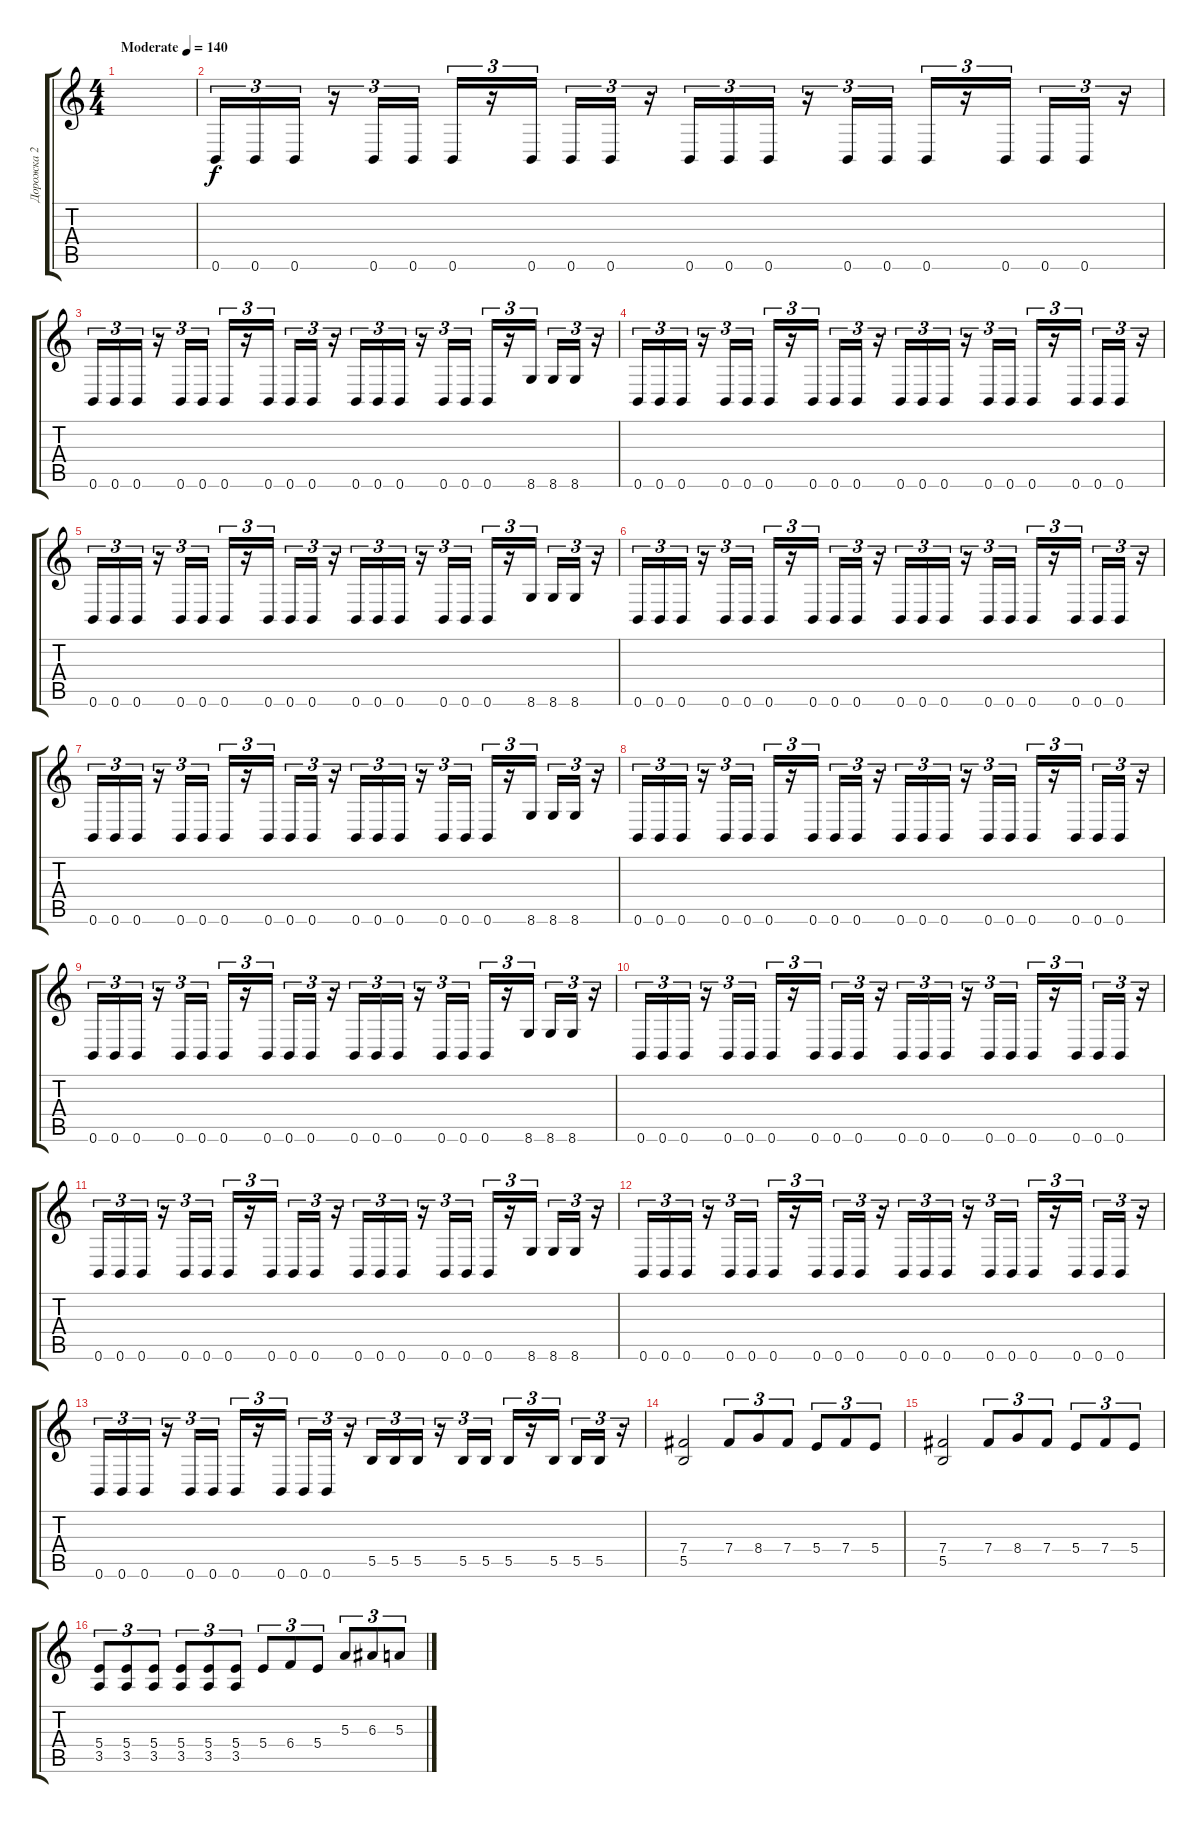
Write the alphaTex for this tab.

\track ("Дорожка 2" "Дорожка 2") {instrument distortionguitar}
\staff {score tabs}
\tuning (Db4 Ab3 E3 B2 Gb2 B1) {hide}
\ts (4 4)
\tempo (140 "Moderate")
\clef g2
\ks c
|
0.6.16{tu (3 2)} 0.6.16{tu (3 2)} 0.6.16{tu (3 2)} r.16{tu (3 2)} 0.6.16{tu (3 2)} 0.6.16{tu (3 2)} 0.6.16{tu (3 2)} r.16{tu (3 2)} 0.6.16{tu (3 2) beam splitsecondary} 0.6.16{tu (3 2)} 0.6.16{tu (3 2)} r.16{tu (3 2)} 0.6.16{tu (3 2)} 0.6.16{tu (3 2)} 0.6.16{tu (3 2)} r.16{tu (3 2)} 0.6.16{tu (3 2)} 0.6.16{tu (3 2)} 0.6.16{tu (3 2)} r.16{tu (3 2)} 0.6.16{tu (3 2) beam splitsecondary} 0.6.16{tu (3 2)} 0.6.16{tu (3 2)} r.16{tu (3 2)} |
0.6.16{tu (3 2)} 0.6.16{tu (3 2)} 0.6.16{tu (3 2)} r.16{tu (3 2)} 0.6.16{tu (3 2)} 0.6.16{tu (3 2)} 0.6.16{tu (3 2)} r.16{tu (3 2)} 0.6.16{tu (3 2) beam splitsecondary} 0.6.16{tu (3 2)} 0.6.16{tu (3 2)} r.16{tu (3 2)} 0.6.16{tu (3 2)} 0.6.16{tu (3 2)} 0.6.16{tu (3 2)} r.16{tu (3 2)} 0.6.16{tu (3 2)} 0.6.16{tu (3 2)} 0.6.16{tu (3 2)} r.16{tu (3 2)} 8.6.16{tu (3 2) beam splitsecondary} 8.6.16{tu (3 2)} 8.6.16{tu (3 2)} r.16{tu (3 2)} |
0.6.16{tu (3 2)} 0.6.16{tu (3 2)} 0.6.16{tu (3 2)} r.16{tu (3 2)} 0.6.16{tu (3 2)} 0.6.16{tu (3 2)} 0.6.16{tu (3 2)} r.16{tu (3 2)} 0.6.16{tu (3 2) beam splitsecondary} 0.6.16{tu (3 2)} 0.6.16{tu (3 2)} r.16{tu (3 2)} 0.6.16{tu (3 2)} 0.6.16{tu (3 2)} 0.6.16{tu (3 2)} r.16{tu (3 2)} 0.6.16{tu (3 2)} 0.6.16{tu (3 2)} 0.6.16{tu (3 2)} r.16{tu (3 2)} 0.6.16{tu (3 2) beam splitsecondary} 0.6.16{tu (3 2)} 0.6.16{tu (3 2)} r.16{tu (3 2)} |
0.6.16{tu (3 2)} 0.6.16{tu (3 2)} 0.6.16{tu (3 2)} r.16{tu (3 2)} 0.6.16{tu (3 2)} 0.6.16{tu (3 2)} 0.6.16{tu (3 2)} r.16{tu (3 2)} 0.6.16{tu (3 2) beam splitsecondary} 0.6.16{tu (3 2)} 0.6.16{tu (3 2)} r.16{tu (3 2)} 0.6.16{tu (3 2)} 0.6.16{tu (3 2)} 0.6.16{tu (3 2)} r.16{tu (3 2)} 0.6.16{tu (3 2)} 0.6.16{tu (3 2)} 0.6.16{tu (3 2)} r.16{tu (3 2)} 8.6.16{tu (3 2) beam splitsecondary} 8.6.16{tu (3 2)} 8.6.16{tu (3 2)} r.16{tu (3 2)} |
0.6.16{tu (3 2)} 0.6.16{tu (3 2)} 0.6.16{tu (3 2)} r.16{tu (3 2)} 0.6.16{tu (3 2)} 0.6.16{tu (3 2)} 0.6.16{tu (3 2)} r.16{tu (3 2)} 0.6.16{tu (3 2) beam splitsecondary} 0.6.16{tu (3 2)} 0.6.16{tu (3 2)} r.16{tu (3 2)} 0.6.16{tu (3 2)} 0.6.16{tu (3 2)} 0.6.16{tu (3 2)} r.16{tu (3 2)} 0.6.16{tu (3 2)} 0.6.16{tu (3 2)} 0.6.16{tu (3 2)} r.16{tu (3 2)} 0.6.16{tu (3 2) beam splitsecondary} 0.6.16{tu (3 2)} 0.6.16{tu (3 2)} r.16{tu (3 2)} |
0.6.16{tu (3 2)} 0.6.16{tu (3 2)} 0.6.16{tu (3 2)} r.16{tu (3 2)} 0.6.16{tu (3 2)} 0.6.16{tu (3 2)} 0.6.16{tu (3 2)} r.16{tu (3 2)} 0.6.16{tu (3 2) beam splitsecondary} 0.6.16{tu (3 2)} 0.6.16{tu (3 2)} r.16{tu (3 2)} 0.6.16{tu (3 2)} 0.6.16{tu (3 2)} 0.6.16{tu (3 2)} r.16{tu (3 2)} 0.6.16{tu (3 2)} 0.6.16{tu (3 2)} 0.6.16{tu (3 2)} r.16{tu (3 2)} 8.6.16{tu (3 2) beam splitsecondary} 8.6.16{tu (3 2)} 8.6.16{tu (3 2)} r.16{tu (3 2)} |
0.6.16{tu (3 2)} 0.6.16{tu (3 2)} 0.6.16{tu (3 2)} r.16{tu (3 2)} 0.6.16{tu (3 2)} 0.6.16{tu (3 2)} 0.6.16{tu (3 2)} r.16{tu (3 2)} 0.6.16{tu (3 2) beam splitsecondary} 0.6.16{tu (3 2)} 0.6.16{tu (3 2)} r.16{tu (3 2)} 0.6.16{tu (3 2)} 0.6.16{tu (3 2)} 0.6.16{tu (3 2)} r.16{tu (3 2)} 0.6.16{tu (3 2)} 0.6.16{tu (3 2)} 0.6.16{tu (3 2)} r.16{tu (3 2)} 0.6.16{tu (3 2) beam splitsecondary} 0.6.16{tu (3 2)} 0.6.16{tu (3 2)} r.16{tu (3 2)} |
0.6.16{tu (3 2)} 0.6.16{tu (3 2)} 0.6.16{tu (3 2)} r.16{tu (3 2)} 0.6.16{tu (3 2)} 0.6.16{tu (3 2)} 0.6.16{tu (3 2)} r.16{tu (3 2)} 0.6.16{tu (3 2) beam splitsecondary} 0.6.16{tu (3 2)} 0.6.16{tu (3 2)} r.16{tu (3 2)} 0.6.16{tu (3 2)} 0.6.16{tu (3 2)} 0.6.16{tu (3 2)} r.16{tu (3 2)} 0.6.16{tu (3 2)} 0.6.16{tu (3 2)} 0.6.16{tu (3 2)} r.16{tu (3 2)} 8.6.16{tu (3 2) beam splitsecondary} 8.6.16{tu (3 2)} 8.6.16{tu (3 2)} r.16{tu (3 2)} |
0.6.16{tu (3 2)} 0.6.16{tu (3 2)} 0.6.16{tu (3 2)} r.16{tu (3 2)} 0.6.16{tu (3 2)} 0.6.16{tu (3 2)} 0.6.16{tu (3 2)} r.16{tu (3 2)} 0.6.16{tu (3 2) beam splitsecondary} 0.6.16{tu (3 2)} 0.6.16{tu (3 2)} r.16{tu (3 2)} 0.6.16{tu (3 2)} 0.6.16{tu (3 2)} 0.6.16{tu (3 2)} r.16{tu (3 2)} 0.6.16{tu (3 2)} 0.6.16{tu (3 2)} 0.6.16{tu (3 2)} r.16{tu (3 2)} 0.6.16{tu (3 2) beam splitsecondary} 0.6.16{tu (3 2)} 0.6.16{tu (3 2)} r.16{tu (3 2)} |
0.6.16{tu (3 2)} 0.6.16{tu (3 2)} 0.6.16{tu (3 2)} r.16{tu (3 2)} 0.6.16{tu (3 2)} 0.6.16{tu (3 2)} 0.6.16{tu (3 2)} r.16{tu (3 2)} 0.6.16{tu (3 2) beam splitsecondary} 0.6.16{tu (3 2)} 0.6.16{tu (3 2)} r.16{tu (3 2)} 0.6.16{tu (3 2)} 0.6.16{tu (3 2)} 0.6.16{tu (3 2)} r.16{tu (3 2)} 0.6.16{tu (3 2)} 0.6.16{tu (3 2)} 0.6.16{tu (3 2)} r.16{tu (3 2)} 8.6.16{tu (3 2) beam splitsecondary} 8.6.16{tu (3 2)} 8.6.16{tu (3 2)} r.16{tu (3 2)} |
0.6.16{tu (3 2)} 0.6.16{tu (3 2)} 0.6.16{tu (3 2)} r.16{tu (3 2)} 0.6.16{tu (3 2)} 0.6.16{tu (3 2)} 0.6.16{tu (3 2)} r.16{tu (3 2)} 0.6.16{tu (3 2) beam splitsecondary} 0.6.16{tu (3 2)} 0.6.16{tu (3 2)} r.16{tu (3 2)} 0.6.16{tu (3 2)} 0.6.16{tu (3 2)} 0.6.16{tu (3 2)} r.16{tu (3 2)} 0.6.16{tu (3 2)} 0.6.16{tu (3 2)} 0.6.16{tu (3 2)} r.16{tu (3 2)} 0.6.16{tu (3 2) beam splitsecondary} 0.6.16{tu (3 2)} 0.6.16{tu (3 2)} r.16{tu (3 2)} |
0.6.16{tu (3 2)} 0.6.16{tu (3 2)} 0.6.16{tu (3 2)} r.16{tu (3 2)} 0.6.16{tu (3 2)} 0.6.16{tu (3 2)} 0.6.16{tu (3 2)} r.16{tu (3 2)} 0.6.16{tu (3 2) beam splitsecondary} 0.6.16{tu (3 2)} 0.6.16{tu (3 2)} r.16{tu (3 2)} 5.5.16{tu (3 2)} 5.5.16{tu (3 2)} 5.5.16{tu (3 2)} r.16{tu (3 2)} 5.5.16{tu (3 2)} 5.5.16{tu (3 2)} 5.5.16{tu (3 2)} r.16{tu (3 2)} 5.5.16{tu (3 2) beam splitsecondary} 5.5.16{tu (3 2)} 5.5.16{tu (3 2)} r.16{tu (3 2)} |
(7.4 5.5).2 7.4.8{tu (3 2)} 8.4.8{tu (3 2)} 7.4.8{tu (3 2)} 5.4.8{tu (3 2)} 7.4.8{tu (3 2)} 5.4.8{tu (3 2)} |
(7.4 5.5).2 7.4.8{tu (3 2)} 8.4.8{tu (3 2)} 7.4.8{tu (3 2)} 5.4.8{tu (3 2)} 7.4.8{tu (3 2)} 5.4.8{tu (3 2)} |
(5.4 3.5).8{tu (3 2)} (5.4 3.5).8{tu (3 2)} (5.4 3.5).8{tu (3 2)} (5.4 3.5).8{tu (3 2)} (5.4 3.5).8{tu (3 2)} (5.4 3.5).8{tu (3 2)} 5.4.8{tu (3 2)} 6.4.8{tu (3 2)} 5.4.8{tu (3 2)} 5.3.8{tu (3 2)} 6.3.8{tu (3 2)} 5.3.8{tu (3 2)}
